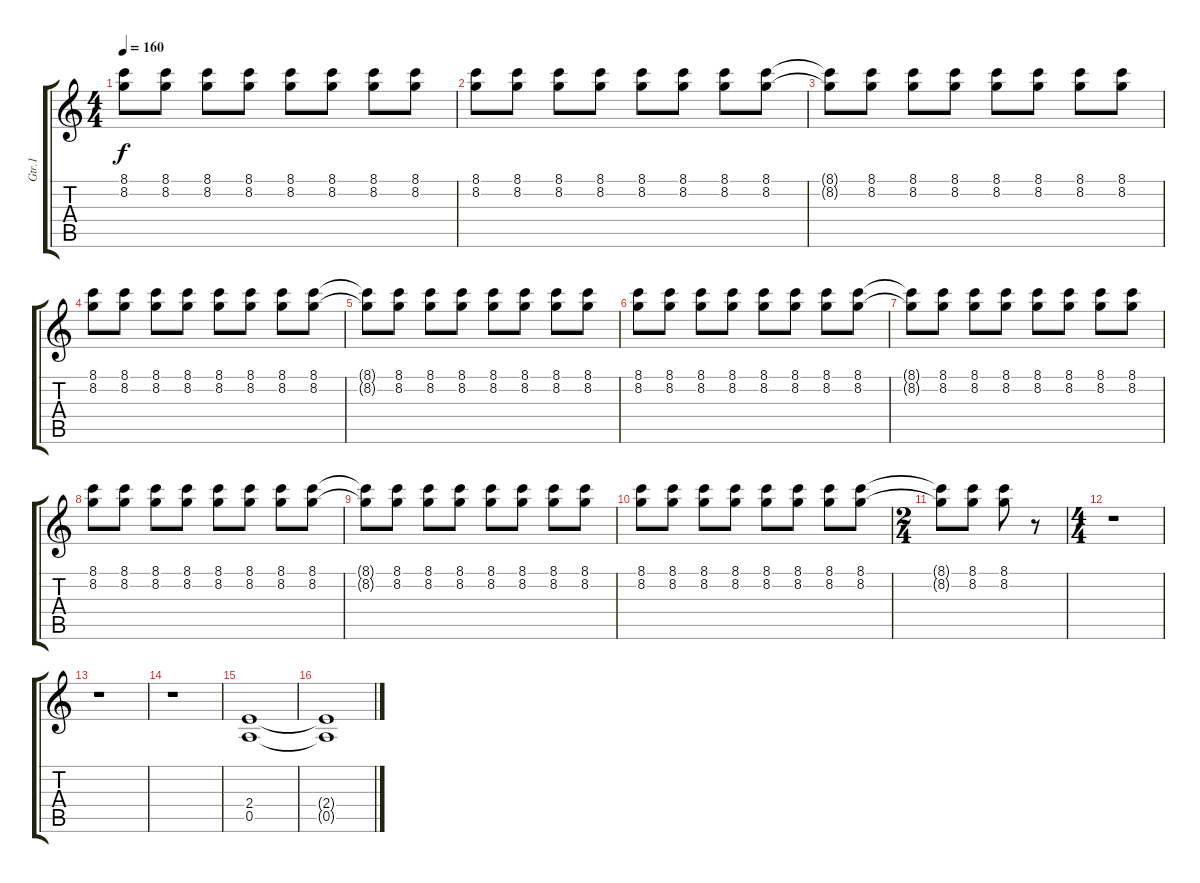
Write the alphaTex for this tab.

\track ("Gtr.1" "Gtr.1") {instrument distortionguitar}
\staff {score tabs}
\tuning (E4 B3 G3 D3 A2 E2) {hide}
\ts (4 4)
\tempo 160
\clef g2
\ks c
(8.1{t} 8.2{t}).8{dy f} (8.1 8.2).8 (8.1 8.2).8 (8.1 8.2).8 (8.1 8.2).8 (8.1 8.2).8 (8.1 8.2).8 (8.1 8.2).8 |
(8.1 8.2).8 (8.1 8.2).8 (8.1 8.2).8 (8.1 8.2).8 (8.1 8.2).8 (8.1 8.2).8 (8.1 8.2).8 (8.1 8.2).8 |
(8.1{t} 8.2{t}).8 (8.1 8.2).8 (8.1 8.2).8 (8.1 8.2).8 (8.1 8.2).8 (8.1 8.2).8 (8.1 8.2).8 (8.1 8.2).8 |
(8.1 8.2).8 (8.1 8.2).8 (8.1 8.2).8 (8.1 8.2).8 (8.1 8.2).8 (8.1 8.2).8 (8.1 8.2).8 (8.1 8.2).8 |
(8.1{t} 8.2{t}).8 (8.1 8.2).8 (8.1 8.2).8 (8.1 8.2).8 (8.1 8.2).8 (8.1 8.2).8 (8.1 8.2).8 (8.1 8.2).8 |
(8.1 8.2).8 (8.1 8.2).8 (8.1 8.2).8 (8.1 8.2).8 (8.1 8.2).8 (8.1 8.2).8 (8.1 8.2).8 (8.1 8.2).8 |
(8.1{t} 8.2{t}).8 (8.1 8.2).8 (8.1 8.2).8 (8.1 8.2).8 (8.1 8.2).8 (8.1 8.2).8 (8.1 8.2).8 (8.1 8.2).8 |
(8.1 8.2).8 (8.1 8.2).8 (8.1 8.2).8 (8.1 8.2).8 (8.1 8.2).8 (8.1 8.2).8 (8.1 8.2).8 (8.1 8.2).8 |
(8.1{t} 8.2{t}).8 (8.1 8.2).8 (8.1 8.2).8 (8.1 8.2).8 (8.1 8.2).8 (8.1 8.2).8 (8.1 8.2).8 (8.1 8.2).8 |
(8.1 8.2).8 (8.1 8.2).8 (8.1 8.2).8 (8.1 8.2).8 (8.1 8.2).8 (8.1 8.2).8 (8.1 8.2).8 (8.1 8.2).8 |
\ts (2 4)
(8.1{t} 8.2{t}).8 (8.1 8.2).8 (8.1 8.2).8 r.8 |
\ts (4 4)
r.1 |
r.1 |
r.1 |
(2.4 0.5).1 |
(2.4{t} 0.5{t}).1
